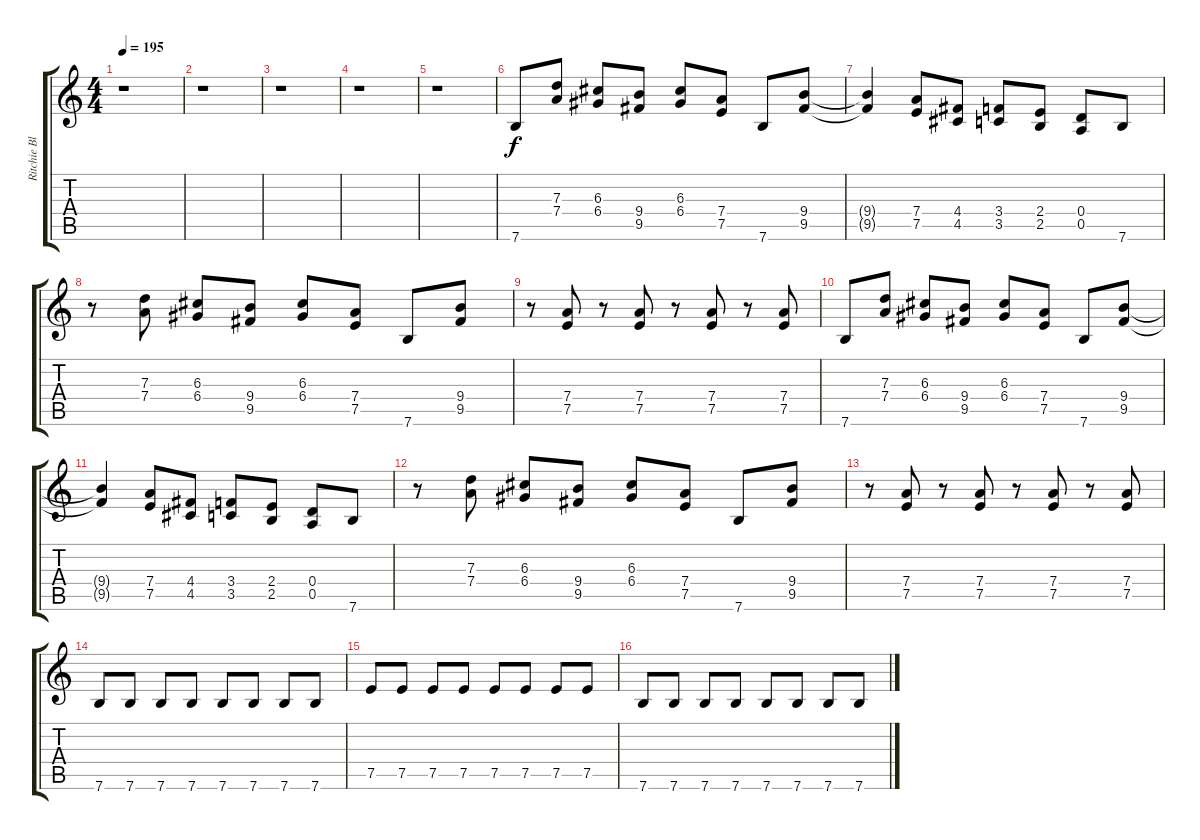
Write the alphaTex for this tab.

\track ("Ritchie Blackmore" "Ritchie Bl") {instrument distortionguitar}
\staff {score tabs}
\tuning (E4 B3 G3 D3 A2 E2) {hide}
\ts (4 4)
\tempo 195
\clef g2
\ks c
r.1{dy f instrument distortionguitar} |
r.1 |
r.1 |
r.1 |
r.1 |
7.6.8{volume 14 balance 8} (7.3 7.4).8 (6.3 6.4).8 (9.4 9.5).8 (6.3 6.4).8 (7.4 7.5).8 7.6.8 (9.4 9.5).8 |
(9.4{t} 9.5{t}).4 (7.4 7.5).8 (4.4 4.5).8 (3.4 3.5).8 (2.4 2.5).8 (0.4 0.5).8 7.6.8 |
r.8 (7.3 7.4).8 (6.3 6.4).8 (9.4 9.5).8 (6.3 6.4).8 (7.4 7.5).8 7.6.8 (9.4 9.5).8 |
r.8 (7.4 7.5).8 r.8 (7.4 7.5).8 r.8 (7.4 7.5).8 r.8 (7.4 7.5).8 |
7.6.8 (7.3 7.4).8 (6.3 6.4).8 (9.4 9.5).8 (6.3 6.4).8 (7.4 7.5).8 7.6.8 (9.4 9.5).8 |
(9.4{t} 9.5{t}).4 (7.4 7.5).8 (4.4 4.5).8 (3.4 3.5).8 (2.4 2.5).8 (0.4 0.5).8 7.6.8 |
r.8 (7.3 7.4).8 (6.3 6.4).8 (9.4 9.5).8 (6.3 6.4).8 (7.4 7.5).8 7.6.8 (9.4 9.5).8 |
r.8 (7.4 7.5).8 r.8 (7.4 7.5).8 r.8 (7.4 7.5).8 r.8 (7.4 7.5).8 |
7.6.8 7.6.8 7.6.8 7.6.8 7.6.8 7.6.8 7.6.8 7.6.8 |
7.5.8 7.5.8 7.5.8 7.5.8 7.5.8 7.5.8 7.5.8 7.5.8 |
7.6.8 7.6.8 7.6.8 7.6.8 7.6.8 7.6.8 7.6.8 7.6.8
